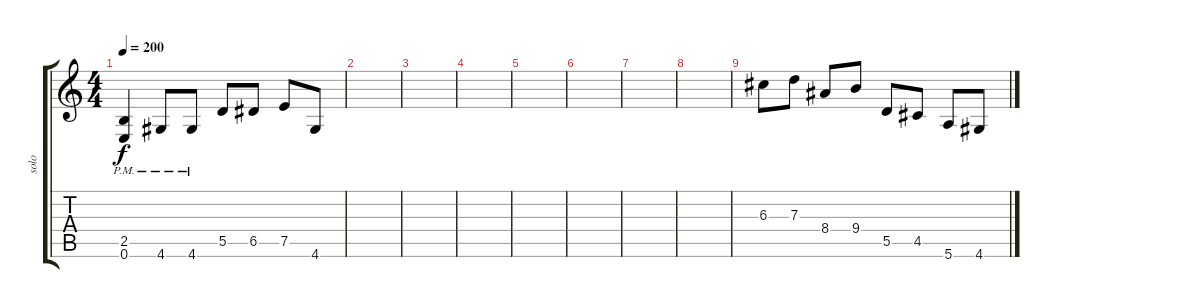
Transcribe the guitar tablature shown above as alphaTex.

\track ("solo" "solo") {instrument distortionguitar}
\staff {score tabs}
\tuning (E4 B3 G3 D3 A2 E2) {hide}
\ts (4 4)
\tempo 200
\clef g2
\ks c
(2.5{pm} 0.6{pm}).4{dy f} 4.6{pm}.8 4.6{pm}.8 5.5.8 6.5.8 7.5.8 4.6.8 |
|
|
|
|
|
|
|
6.3.8 7.3.8 8.4.8 9.4.8 5.5.8 4.5.8 5.6.8 4.6.8
